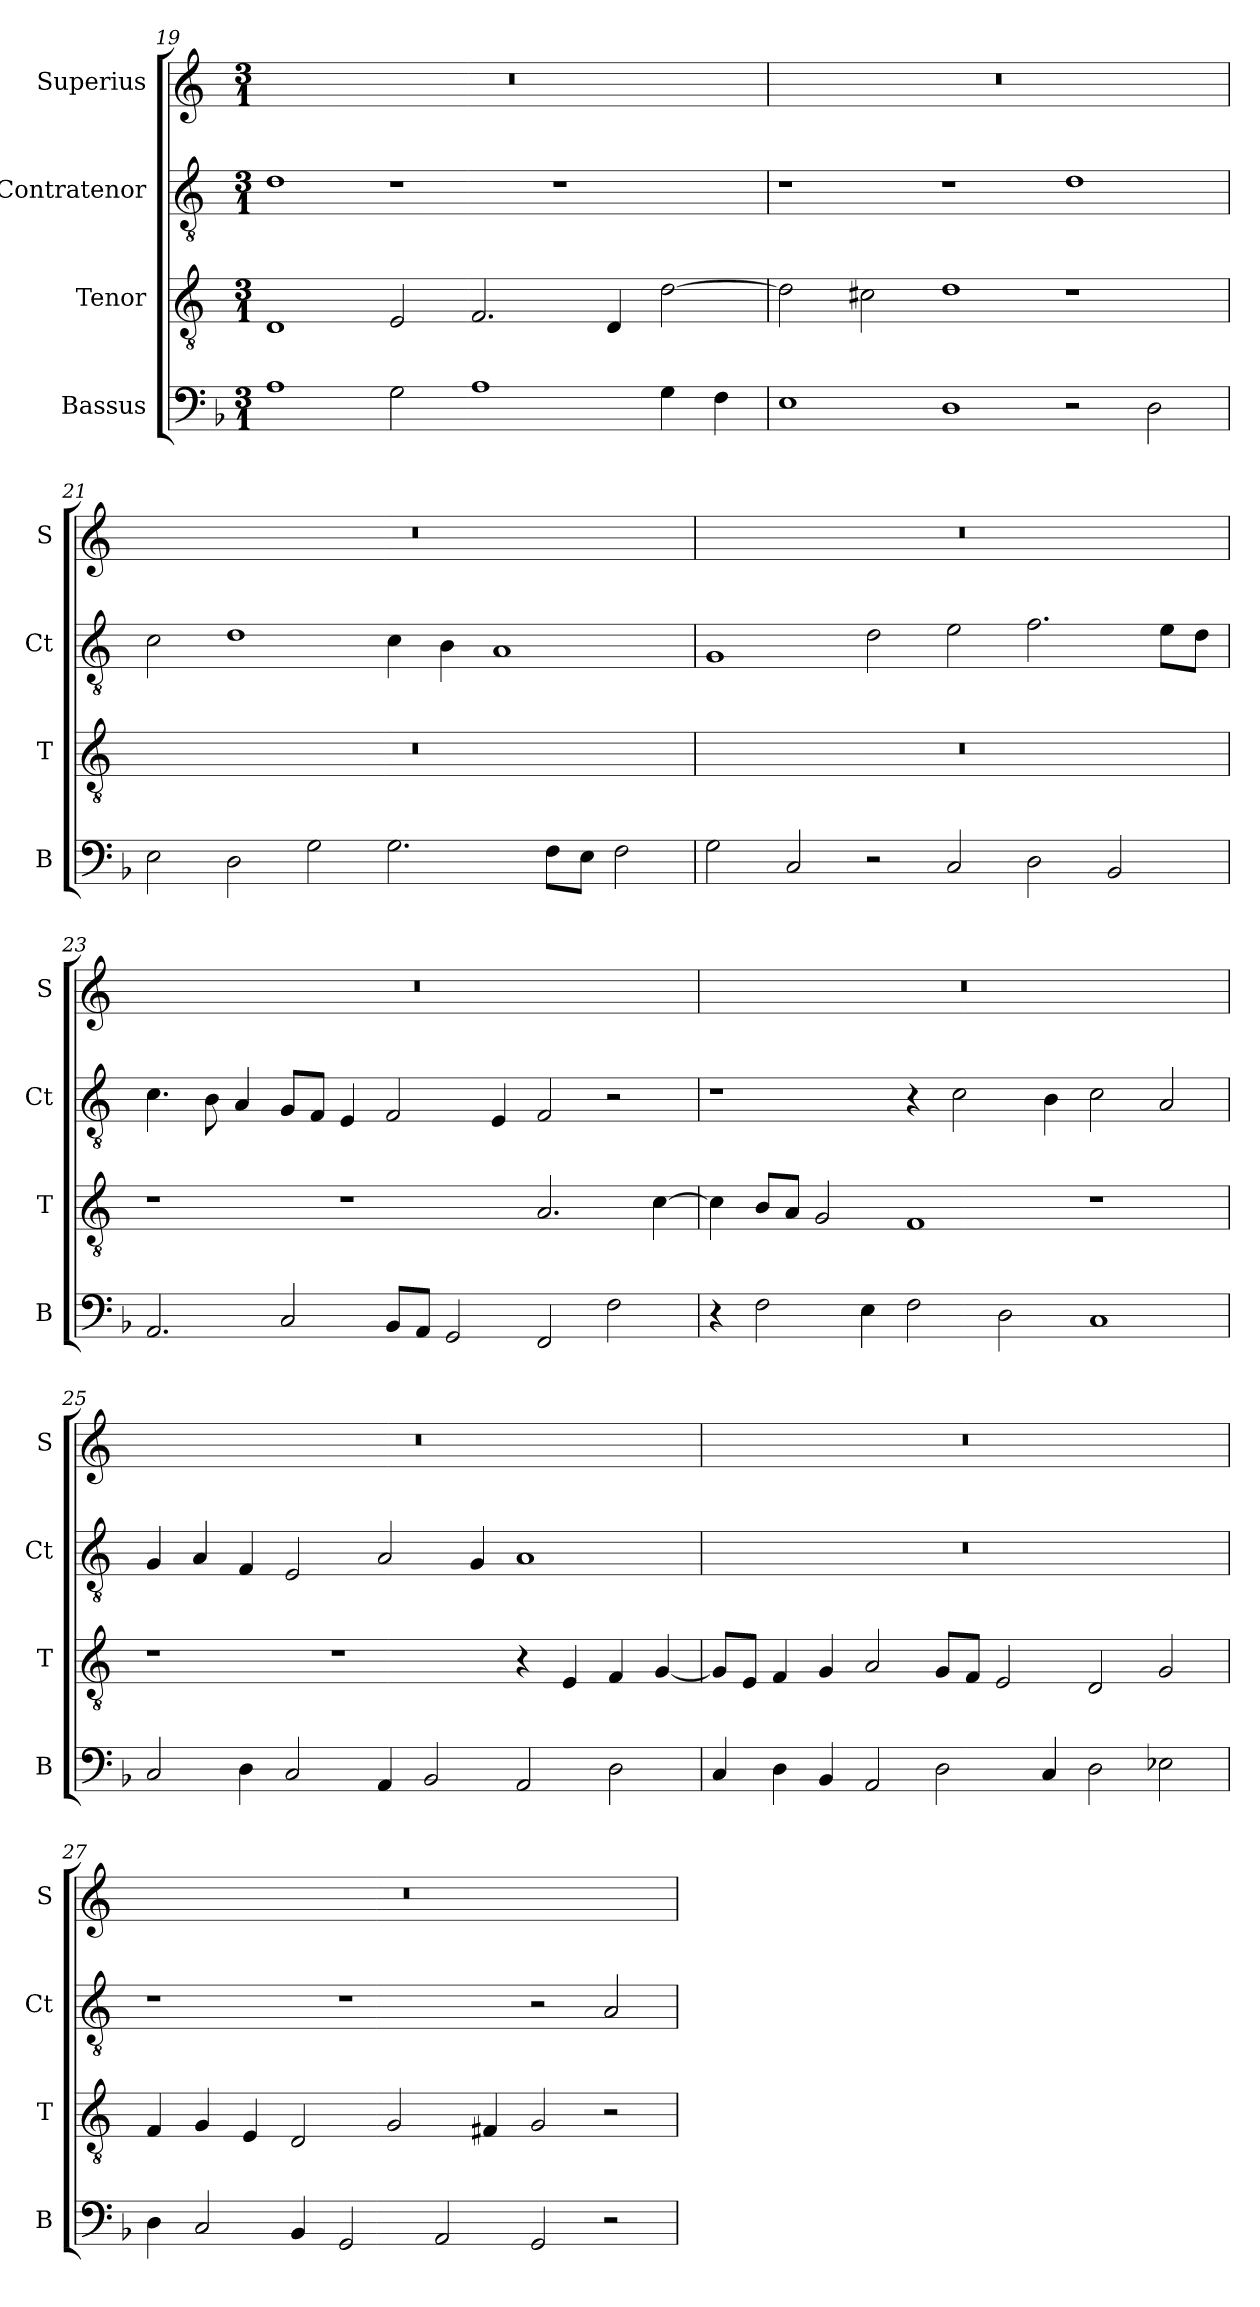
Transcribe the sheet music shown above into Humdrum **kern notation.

**kern	**kern	**kern	**kern
*part4	*part3	*part2	*part1
*staff4	*staff3	*staff2	*staff1
*I"Bassus	*I"Tenor	*I"Contratenor	*I"Superius
*I'B	*I'T	*I'Ct	*I'S
*clefF4	*clefGv2	*clefGv2	*clefG2
*k[b-]	*k[]	*k[]	*k[]
*M3/1	*M3/1	*M3/1	*M3/1
=19	=19	=19	=19
1A	1D	1d	0.r
2G\	2E/	1r	.
1A	2.F/	.	.
.	.	1r	.
.	4D/	.	.
4G\	[2d\	.	.
4F\	.	.	.
=20	=20	=20	=20
1E	2d\]	1r	0.r
.	2c#X\	.	.
1D	1d	1r	.
2r	1r	1d	.
2D\	.	.	.
=21	=21	=21	=21
2E\	0.r	2c\	0.r
2D\	.	1d	.
2G\	.	.	.
2.G\	.	4c\	.
.	.	4B\	.
.	.	1A	.
8F\L	.	.	.
8E\J	.	.	.
2F\	.	.	.
=22	=22	=22	=22
2G\	0.r	1G	0.r
2C/	.	.	.
2r	.	2d\	.
2C/	.	2e\	.
2D\	.	2.f\	.
2BB-/	.	.	.
.	.	8e\L	.
.	.	8d\J	.
=23	=23	=23	=23
2.AA/	1r	4.c\	0.r
.	.	8B\	.
.	.	4A/	.
2C/	.	8G/L	.
.	.	8F/J	.
.	1r	4E/	.
8BB-/L	.	2F/	.
8AA/J	.	.	.
2GG/	.	.	.
.	.	4E/	.
2FF/	2.A/	2F/	.
2F\	.	2r	.
.	[4c\	.	.
=24	=24	=24	=24
4r	4c\]	1r	0.r
2F\	8B/L	.	.
.	8A/J	.	.
.	2G/	.	.
4E\	.	.	.
2F\	1F	4r	.
.	.	2c\	.
2D\	.	.	.
.	.	4B\	.
1C	1r	2c\	.
.	.	2A/	.
=25	=25	=25	=25
2C/	1r	4G/	0.r
.	.	4A/	.
4D\	.	4F/	.
2C/	.	2E/	.
.	1r	.	.
4AA/	.	2A/	.
2BB-/	.	.	.
.	.	4G/	.
2AA/	4r	1A	.
.	4E/	.	.
2D\	4F/	.	.
.	[4G/	.	.
=26	=26	=26	=26
4C/	8G/L]	0.r	0.r
.	8E/J	.	.
4D\	4F/	.	.
4BB-/	4G/	.	.
2AA/	2A/	.	.
2D\	8G/L	.	.
.	8F/J	.	.
.	2E/	.	.
4C/	.	.	.
2D\	2D/	.	.
2E-X\	2G/	.	.
=27	=27	=27	=27
4D\	4F/	1r	0.r
2C/	4G/	.	.
.	4E/	.	.
4BB-/	2D/	.	.
2GG/	.	1r	.
.	2G/	.	.
2AA/	.	.	.
.	4F#X/	.	.
2GG/	2G/	2r	.
2r	2r	2A/	.
=	=	=	=
*-	*-	*-	*-
